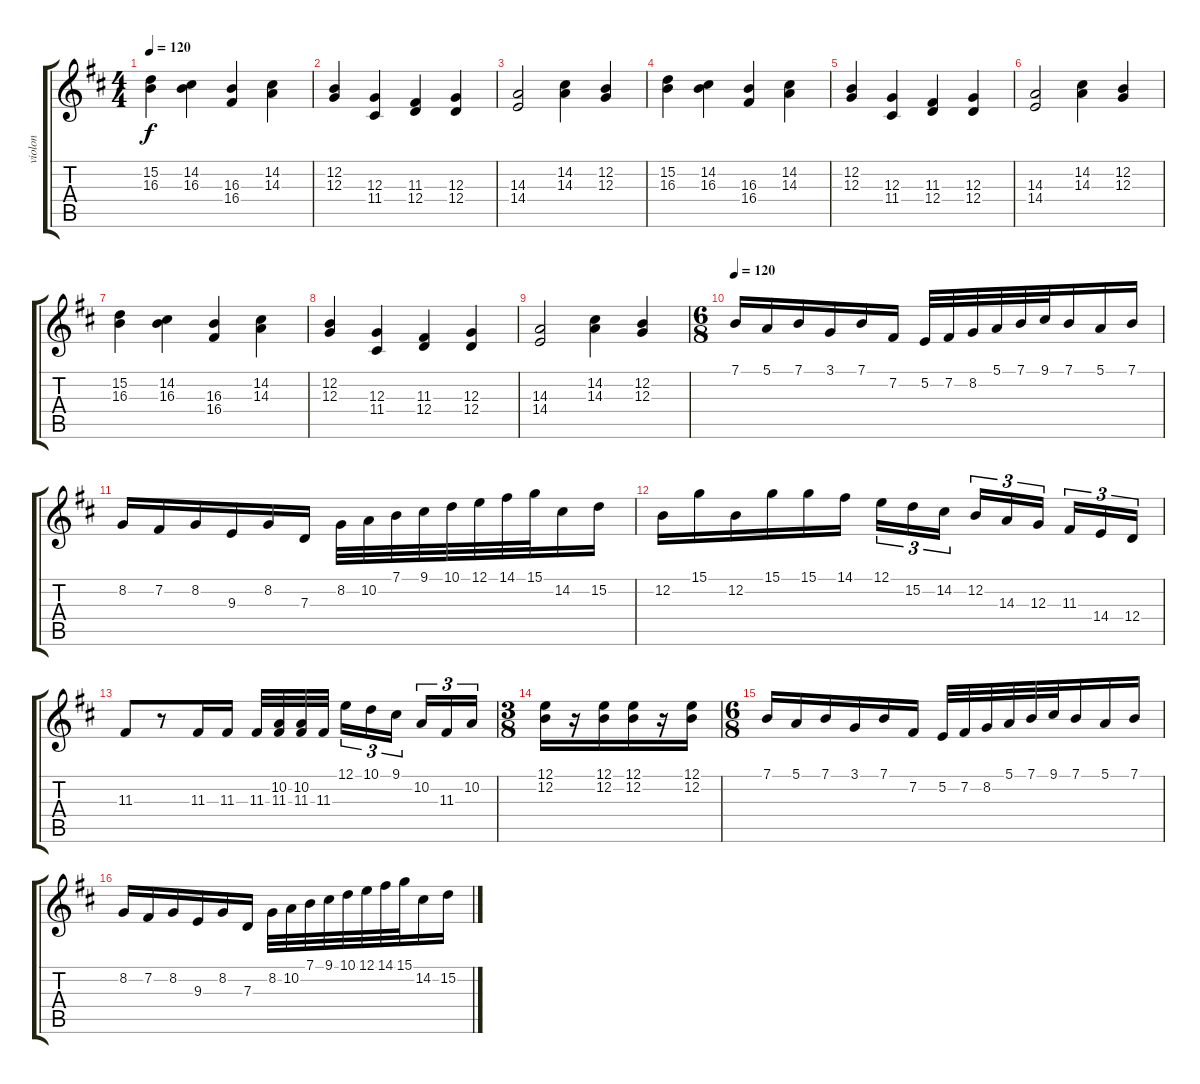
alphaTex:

\track ("violon" "violon") {instrument violin}
\staff {score tabs}
\tuning (E4 B3 G3 D3 A2 E2) {hide}
\ts (4 4)
\tempo 120
\clef g2
\ks bminor
(15.2 16.3).4{dy f volume 13} (14.2 16.3).4 (16.3 16.4).4 (14.2 14.3).4 |
(12.2 12.3).4 (12.3 11.4).4 (11.3 12.4).4 (12.3 12.4).4 |
(14.3 14.4).2 (14.2 14.3).4 (12.2 12.3).4 |
(15.2 16.3).4 (14.2 16.3).4 (16.3 16.4).4 (14.2 14.3).4 |
(12.2 12.3).4 (12.3 11.4).4 (11.3 12.4).4 (12.3 12.4).4 |
(14.3 14.4).2 (14.2 14.3).4 (12.2 12.3).4 |
(15.2 16.3).4 (14.2 16.3).4 (16.3 16.4).4 (14.2 14.3).4 |
(12.2 12.3).4 (12.3 11.4).4 (11.3 12.4).4 (12.3 12.4).4 |
(14.3 14.4).2 (14.2 14.3).4 (12.2 12.3).4 |
\ts (6 8)
\tempo 120
7.1.16{volume 14} 5.1.16 7.1.16 3.1.16 7.1.16 7.2.16 5.2.32 7.2.32 8.2.32 5.1.32 7.1.32 9.1.32 7.1.16 5.1.16 7.1.16 |
8.2.16 7.2.16 8.2.16 9.3.16 8.2.16 7.3.16 8.2.32 10.2.32 7.1.32 9.1.32 10.1.32 12.1.32 14.1.32 15.1.32 14.2.16 15.2.16 |
12.2.16 15.1.16 12.2.16 15.1.16 15.1.16 14.1.16 12.1.16{tu (3 2)} 15.2.16{tu (3 2)} 14.2.16{tu (3 2)} 12.2.16{tu (3 2)} 14.3.16{tu (3 2)} 12.3.16{tu (3 2)} 11.3.16{tu (3 2)} 14.4.16{tu (3 2)} 12.4.16{tu (3 2)} |
11.3.8 r.8 11.3.16 11.3.16 11.3.32 (10.2 11.3).32 (10.2 11.3).32 11.3.32 12.1.16{tu (3 2)} 10.1.16{tu (3 2)} 9.1.16{tu (3 2)} 10.2.16{tu (3 2)} 11.3.16{tu (3 2)} 10.2.16{tu (3 2)} |
\ts (3 8)
(12.1 12.2).16 r.16 (12.1 12.2).16 (12.1 12.2).16 r.16 (12.1 12.2).16 |
\ts (6 8)
7.1.16{volume 14} 5.1.16 7.1.16 3.1.16 7.1.16 7.2.16 5.2.32 7.2.32 8.2.32 5.1.32 7.1.32 9.1.32 7.1.16 5.1.16 7.1.16 |
8.2.16 7.2.16 8.2.16 9.3.16 8.2.16 7.3.16 8.2.32 10.2.32 7.1.32 9.1.32 10.1.32 12.1.32 14.1.32 15.1.32 14.2.16 15.2.16
